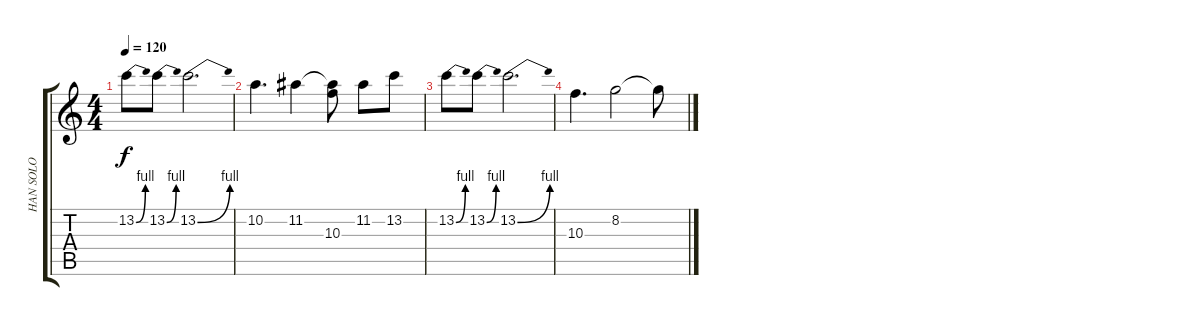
\track ("HAN SOLO" "HAN SOLO") {instrument overdrivenguitar}
\staff {score tabs}
\tuning (E4 B3 G3 D3 A2 E2) {hide}
\ts (4 4)
\tempo 120
\clef g2
\ks c
13.2{be (bend 0 0 60 4)}.8{dy f} 13.2{be (bend 0 0 60 4)}.8 13.2{be (bend 0 0 60 4)}.2{d} |
10.2.4{d} 11.2.4 (11.2{t} 10.3).8 11.2.8 13.2.8 |
13.2{be (bend 0 0 60 4)}.8 13.2{be (bend 0 0 60 4)}.8 13.2{be (bend 0 0 60 4)}.2{d} |
10.3.4{d} 8.2.2 8.2{t}.8
